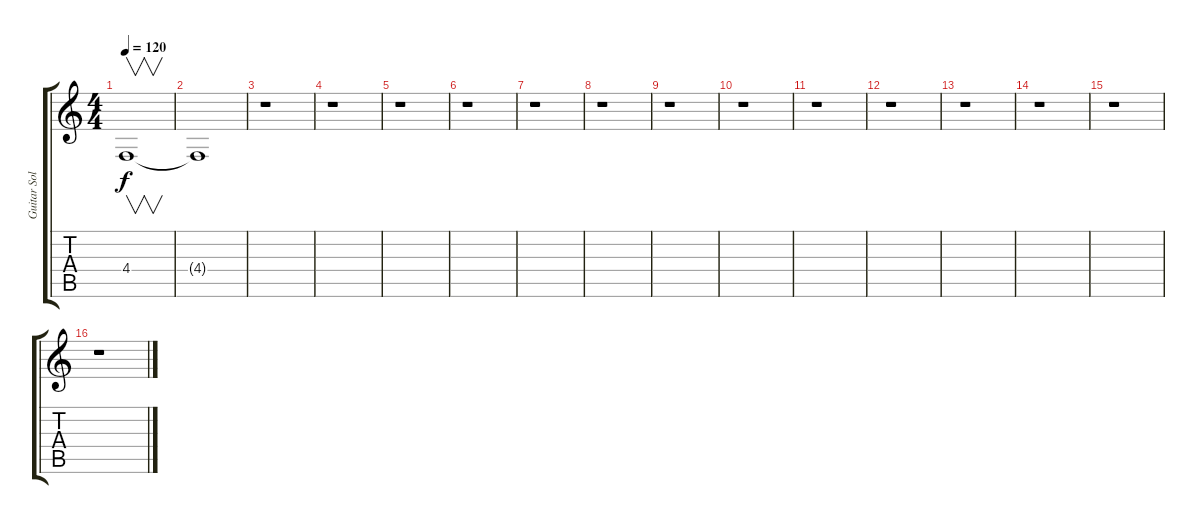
\track ("Guitar Solo" "Guitar Sol") {instrument lead1square}
\staff {score tabs}
\tuning (Eb4 Bb3 Gb3 Db3 Ab2 Db2) {hide}
\ts (4 4)
\tempo 120
\clef g2
\ks c
4.4.1{v dy f} |
4.4{t}.1 |
r.1 |
r.1 |
r.1 |
r.1 |
r.1 |
r.1 |
r.1 |
r.1 |
r.1 |
r.1 |
r.1 |
r.1 |
r.1 |
r.1
